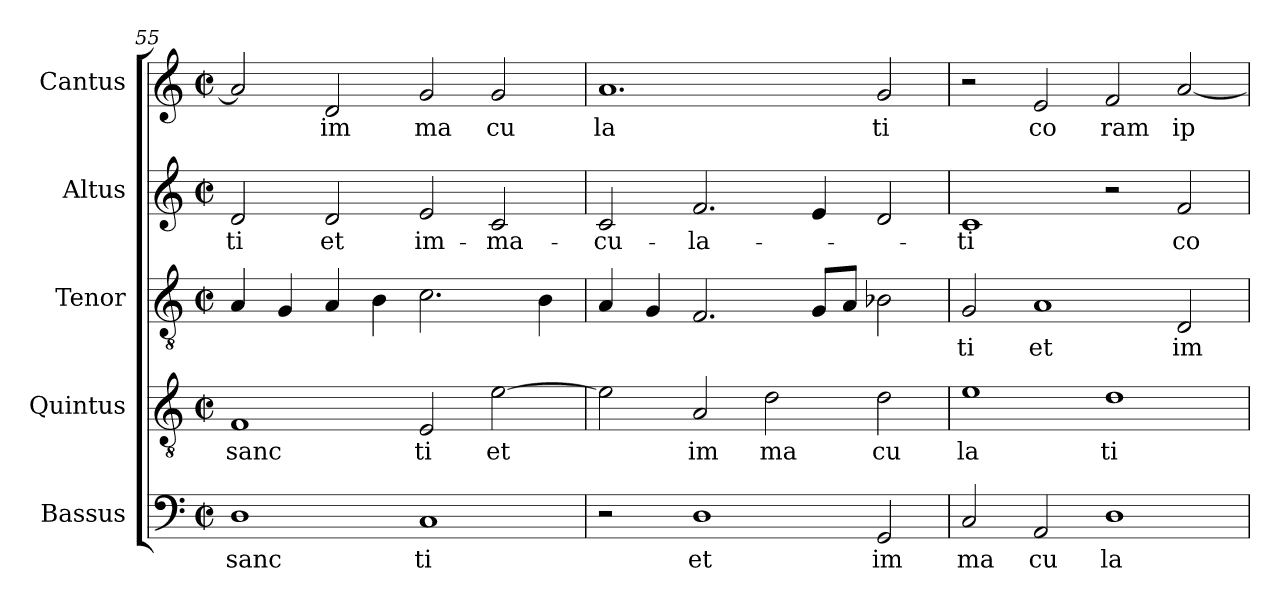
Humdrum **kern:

**kern	**text	**kern	**text	**kern	**text	**kern	**text	**kern	**text
*part5	*part5	*part4	*part4	*part3	*part3	*part2	*part2	*part1	*part1
*staff5	*staff5	*staff4	*staff4	*staff3	*staff3	*staff2	*staff2	*staff1	*staff1
*I"Bassus	*	*I"Quintus	*	*I"Tenor	*	*I"Altus	*	*I"Cantus	*
*clefF4	*	*clefGv2	*	*clefGv2	*	*clefG2	*	*clefG2	*
*M2/2	*	*M2/2	*	*M2/2	*	*M2/2	*	*M2/2	*
*met(c|)	*	*met(c|)	*	*met(c|)	*	*met(c|)	*	*met(c|)	*
=55	=55	=55	=55	=55	=55	=55	=55	=55	=55
!	!LO:LY:b:cj	!	!LO:LY:b:cj	!	!	!	!LO:LY:b:cj	!	!
1D	sanc	1F	sanc	4A/	.	2d/	-ti	2a/]	.
.	.	.	.	4G/	.	.	.	.	.
!	!	!	!	!	!	!	!LO:LY:b:cj	!	!LO:LY:b:cj
.	.	.	.	4A/	.	2d/	et	2d/	im
.	.	.	.	4B\	.	.	.	.	.
!	!LO:LY:b:cj	!	!LO:LY:b:cj	!	!	!	!LO:LY:b:cj	!	!LO:LY:b:cj
1C	ti	2E/	ti	2.c\	.	2e/	im-	2g/	ma
!	!	!	!LO:LY:b:cj	!	!	!	!LO:LY:b:cj	!	!LO:LY:b:cj
.	.	[>2e\	et	.	.	2c/	-ma-	2g/	cu
.	.	.	.	4B\	.	.	.	.	.
=56	=56	=56	=56	=56	=56	=56	=56	=56	=56
!	!	!	!	!	!	!	!LO:LY:b:cj	!	!LO:LY:b:cj
2r	.	2e\]	.	4A/	.	2c/	-cu-	1.a	la
.	.	.	.	4G/	.	.	.	.	.
!	!LO:LY:b:cj	!	!LO:LY:b:cj	!	!	!	!LO:LY:b:cj	!	!
1D	et	2A/	im	2.F/	.	2.f/	-la-	.	.
!	!	!	!LO:LY:b:cj	!	!	!	!	!	!
.	.	2d\	ma	.	.	.	.	.	.
.	.	.	.	8G/L	.	4e/	.	.	.
.	.	.	.	8A/J	.	.	.	.	.
!	!LO:LY:b:cj	!	!LO:LY:b:cj	!	!	!	!	!	!LO:LY:b:cj
2GG/	im	2d\	cu	2B-X\	.	2d/	.	2g/	ti
=57	=57	=57	=57	=57	=57	=57	=57	=57	=57
!	!LO:LY:b:cj	!	!LO:LY:b:cj	!	!LO:LY:b:cj	!	!LO:LY:b:cj	!	!
2C/	ma	1e	la	2G/	-ti	1c	-ti	2r	.
!	!LO:LY:b:cj	!	!	!	!LO:LY:b:cj	!	!	!	!LO:LY:b:cj
2AA/	cu	.	.	1A	et	.	.	2e/	co
!	!LO:LY:b:cj	!	!LO:LY:b:cj	!	!	!	!	!	!LO:LY:b:cj
1D	la	1d	ti	.	.	2r	.	2f/	ram
!	!	!	!	!	!LO:LY:b:cj	!	!LO:LY:b:cj	!	!LO:LY:b:cj
.	.	.	.	2D/	im-	2f/	co-	[<2a/	ip
=	=	=	=	=	=	=	=	=	=
*-	*-	*-	*-	*-	*-	*-	*-	*-	*-
